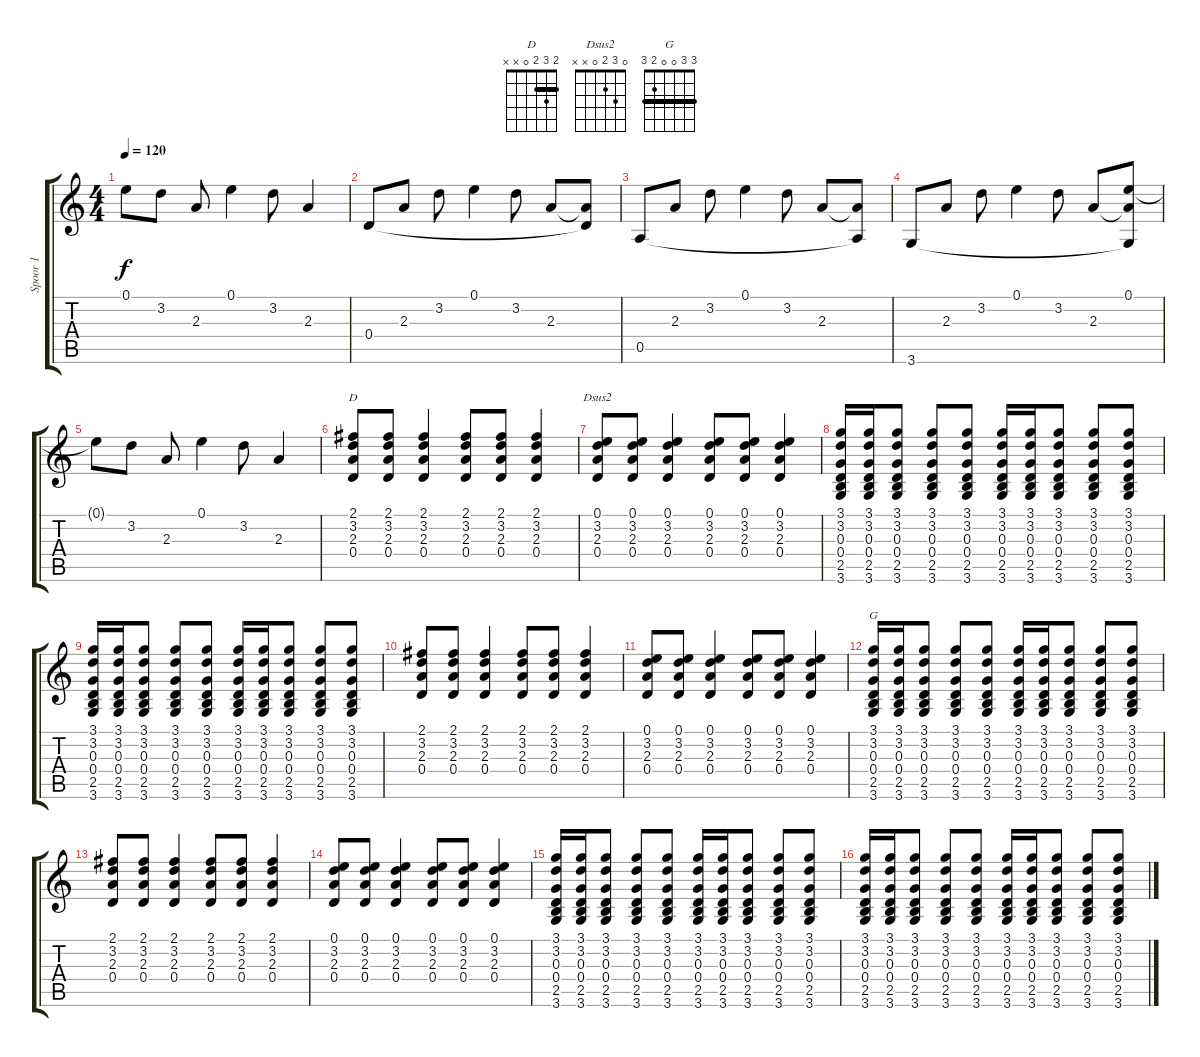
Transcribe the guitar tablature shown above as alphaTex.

\track ("Spoor 1" "Spoor 1") {instrument acousticguitarsteel}
\staff {score tabs}
\tuning (E4 B3 G3 D3 A2 E2) {hide}
\chord ("D" 2 3 2 0 x x) {barre 2}
\chord ("Dsus2" 0 3 2 0 x x)
\chord ("G" 3 3 0 0 2 3) {barre 3}
\ts (4 4)
\tempo 120
\clef g2
\ks c
0.1{t}.8{dy f} 3.2.8 2.3.8 0.1.4 3.2.8 2.3.4 |
0.4.8 2.3.8 3.2.8 0.1.4 3.2.8 2.3.8 (2.3{t} 0.4{t}).8 |
0.5.8 2.3.8 3.2.8 0.1.4 3.2.8 2.3.8 (2.3{t} 0.5{t}).8 |
3.6.8 2.3.8 3.2.8 0.1.4 3.2.8 2.3.8 (0.1 2.3{t} 3.6{t}).8 |
0.1{t}.8 3.2.8 2.3.8 0.1.4 3.2.8 2.3.4 |
(2.1 3.2 2.3 0.4).8{ch "D"} (2.1 3.2 2.3 0.4).8 (2.1 3.2 2.3 0.4).4 (2.1 3.2 2.3 0.4).8 (2.1 3.2 2.3 0.4).8 (2.1 3.2 2.3 0.4).4 |
(0.1 3.2 2.3 0.4).8{ch "Dsus2"} (0.1 3.2 2.3 0.4).8 (0.1 3.2 2.3 0.4).4 (0.1 3.2 2.3 0.4).8 (0.1 3.2 2.3 0.4).8 (0.1 3.2 2.3 0.4).4 |
(3.1 3.2 0.3 0.4 2.5 3.6).16 (3.1 3.2 0.3 0.4 2.5 3.6).16 (3.1 3.2 0.3 0.4 2.5 3.6).8 (3.1 3.2 0.3 0.4 2.5 3.6).8 (3.1 3.2 0.3 0.4 2.5 3.6).8 (3.1 3.2 0.3 0.4 2.5 3.6).16 (3.1 3.2 0.3 0.4 2.5 3.6).16 (3.1 3.2 0.3 0.4 2.5 3.6).8 (3.1 3.2 0.3 0.4 2.5 3.6).8 (3.1 3.2 0.3 0.4 2.5 3.6).8 |
(3.1 3.2 0.3 0.4 2.5 3.6).16 (3.1 3.2 0.3 0.4 2.5 3.6).16 (3.1 3.2 0.3 0.4 2.5 3.6).8 (3.1 3.2 0.3 0.4 2.5 3.6).8 (3.1 3.2 0.3 0.4 2.5 3.6).8 (3.1 3.2 0.3 0.4 2.5 3.6).16 (3.1 3.2 0.3 0.4 2.5 3.6).16 (3.1 3.2 0.3 0.4 2.5 3.6).8 (3.1 3.2 0.3 0.4 2.5 3.6).8 (3.1 3.2 0.3 0.4 2.5 3.6).8 |
(2.1 3.2 2.3 0.4).8 (2.1 3.2 2.3 0.4).8 (2.1 3.2 2.3 0.4).4 (2.1 3.2 2.3 0.4).8 (2.1 3.2 2.3 0.4).8 (2.1 3.2 2.3 0.4).4 |
(0.1 3.2 2.3 0.4).8 (0.1 3.2 2.3 0.4).8 (0.1 3.2 2.3 0.4).4 (0.1 3.2 2.3 0.4).8 (0.1 3.2 2.3 0.4).8 (0.1 3.2 2.3 0.4).4 |
(3.1 3.2 0.3 0.4 2.5 3.6).16{ch "G"} (3.1 3.2 0.3 0.4 2.5 3.6).16 (3.1 3.2 0.3 0.4 2.5 3.6).8 (3.1 3.2 0.3 0.4 2.5 3.6).8 (3.1 3.2 0.3 0.4 2.5 3.6).8 (3.1 3.2 0.3 0.4 2.5 3.6).16 (3.1 3.2 0.3 0.4 2.5 3.6).16 (3.1 3.2 0.3 0.4 2.5 3.6).8 (3.1 3.2 0.3 0.4 2.5 3.6).8 (3.1 3.2 0.3 0.4 2.5 3.6).8 |
(2.1 3.2 2.3 0.4).8 (2.1 3.2 2.3 0.4).8 (2.1 3.2 2.3 0.4).4 (2.1 3.2 2.3 0.4).8 (2.1 3.2 2.3 0.4).8 (2.1 3.2 2.3 0.4).4 |
(0.1 3.2 2.3 0.4).8 (0.1 3.2 2.3 0.4).8 (0.1 3.2 2.3 0.4).4 (0.1 3.2 2.3 0.4).8 (0.1 3.2 2.3 0.4).8 (0.1 3.2 2.3 0.4).4 |
(3.1 3.2 0.3 0.4 2.5 3.6).16 (3.1 3.2 0.3 0.4 2.5 3.6).16 (3.1 3.2 0.3 0.4 2.5 3.6).8 (3.1 3.2 0.3 0.4 2.5 3.6).8 (3.1 3.2 0.3 0.4 2.5 3.6).8 (3.1 3.2 0.3 0.4 2.5 3.6).16 (3.1 3.2 0.3 0.4 2.5 3.6).16 (3.1 3.2 0.3 0.4 2.5 3.6).8 (3.1 3.2 0.3 0.4 2.5 3.6).8 (3.1 3.2 0.3 0.4 2.5 3.6).8 |
(3.1 3.2 0.3 0.4 2.5 3.6).16 (3.1 3.2 0.3 0.4 2.5 3.6).16 (3.1 3.2 0.3 0.4 2.5 3.6).8 (3.1 3.2 0.3 0.4 2.5 3.6).8 (3.1 3.2 0.3 0.4 2.5 3.6).8 (3.1 3.2 0.3 0.4 2.5 3.6).16 (3.1 3.2 0.3 0.4 2.5 3.6).16 (3.1 3.2 0.3 0.4 2.5 3.6).8 (3.1 3.2 0.3 0.4 2.5 3.6).8 (3.1 3.2 0.3 0.4 2.5 3.6).8
